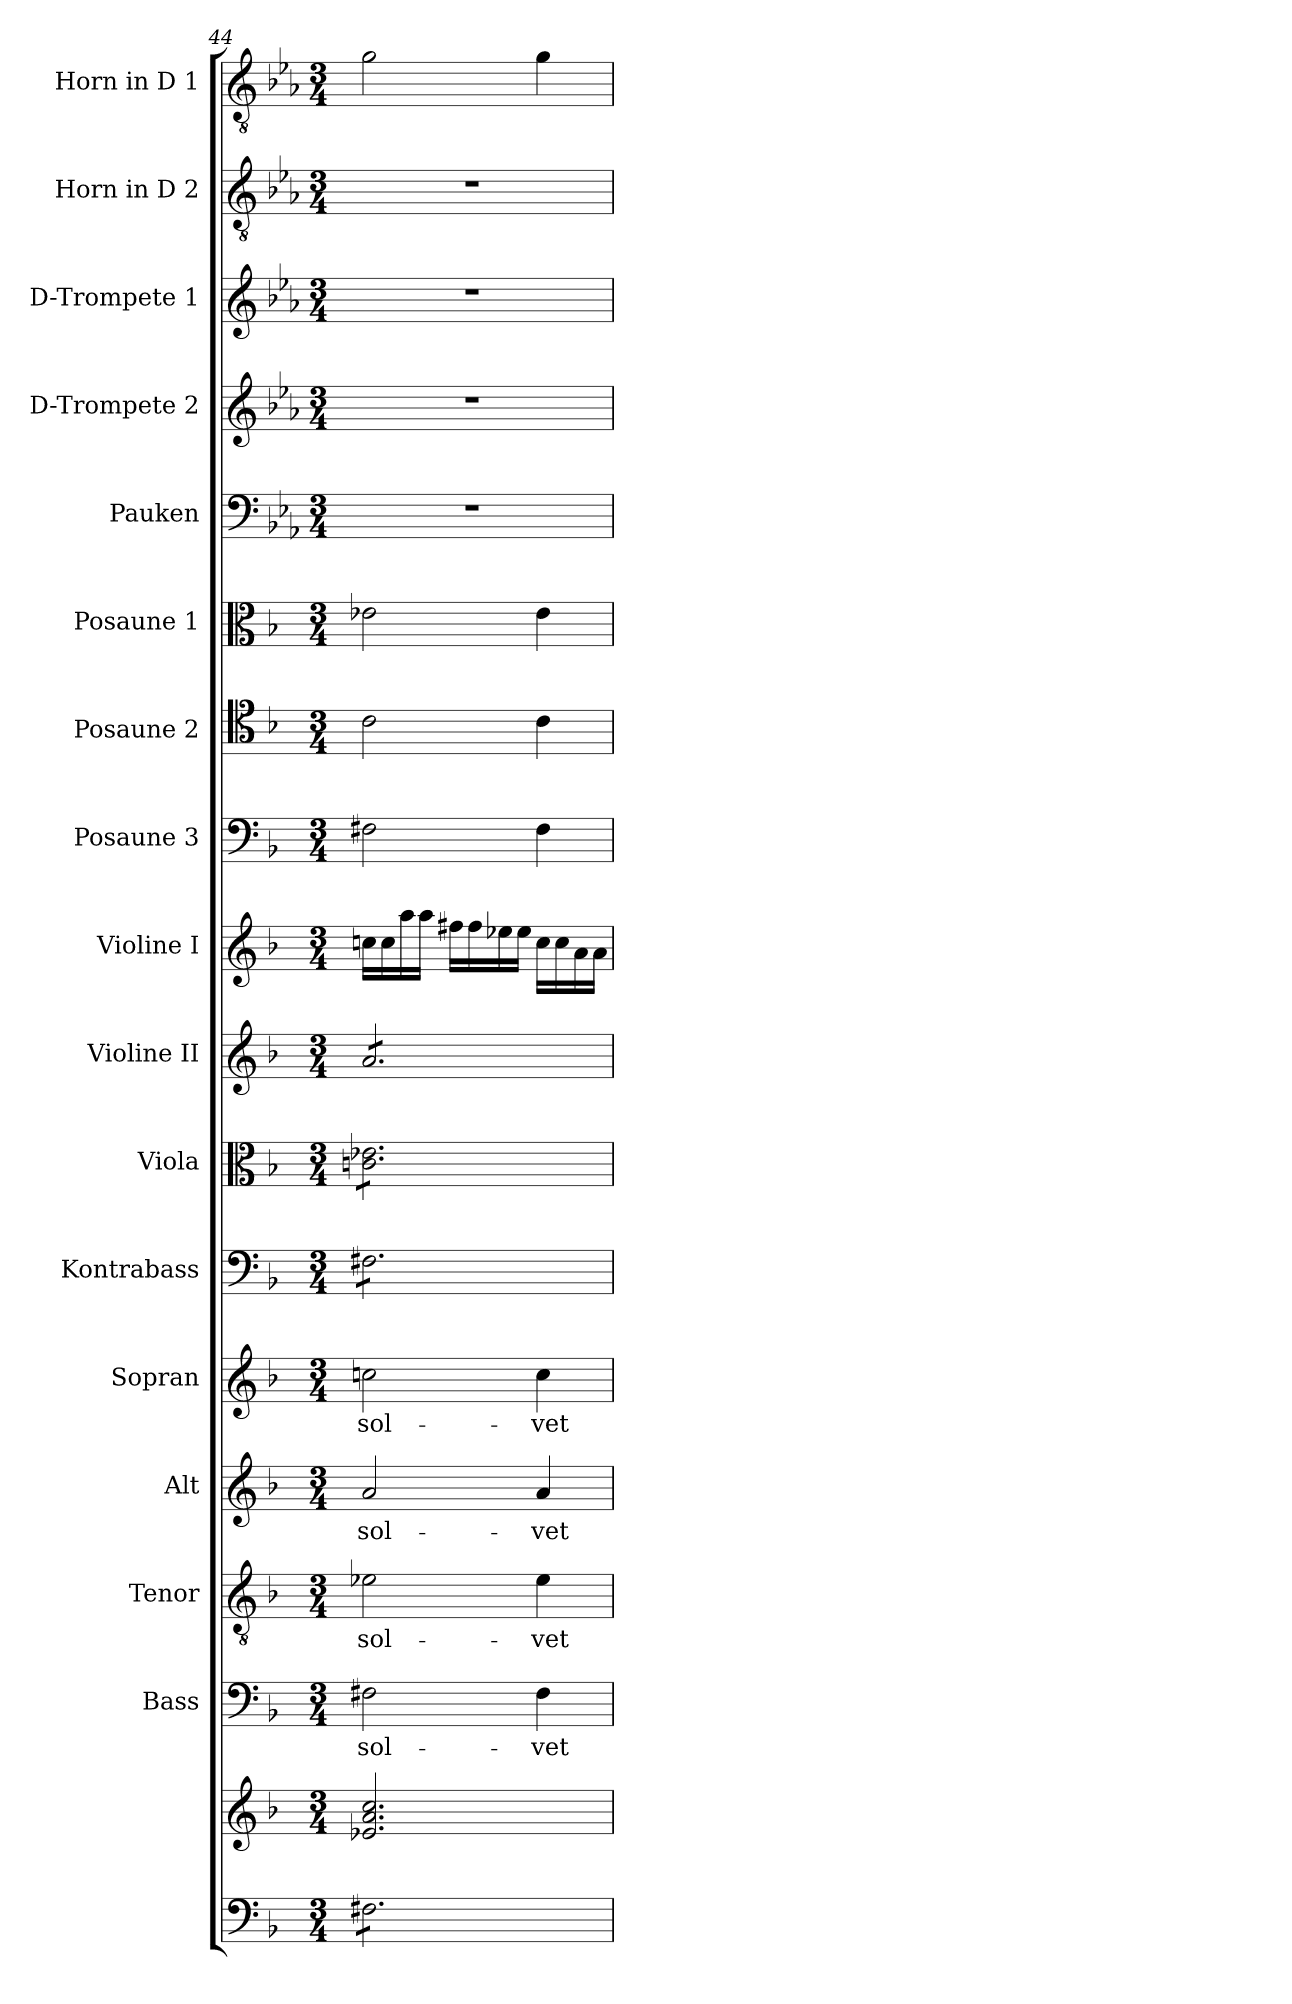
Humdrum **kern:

**kern	**kern	**kern	**text	**kern	**text	**kern	**text	**kern	**text	**kern	**kern	**kern	**kern	**kern	**kern	**kern	**kern	**kern	**kern	**kern	**kern
*part17	*part17	*part16	*part16	*part15	*part15	*part14	*part14	*part13	*part13	*part12	*part11	*part10	*part9	*part8	*part7	*part6	*part5	*part4	*part3	*part2	*part1
*staff18	*staff17	*staff16	*staff16	*staff15	*staff15	*staff14	*staff14	*staff13	*staff13	*staff12	*staff11	*staff10	*staff9	*staff8	*staff7	*staff6	*staff5	*staff4	*staff3	*staff2	*staff1
*	*	*I"Bass	*	*I"Tenor	*	*I"Alt	*	*I"Sopran	*	*I"Kontrabass	*I"Viola	*I"Violine II	*I"Violine I	*I"Posaune 3	*I"Posaune 2	*I"Posaune 1	*I"Pauken	*I"D-Trompete 2	*I"D-Trompete 1	*I"Horn in D 2	*I"Horn in D 1
*	*	*I'B.	*	*I'T.	*	*I'A.	*	*I'S.	*	*I'Kb.	*I'Vla.	*I'Vl. II	*I'Vl. I	*I'Pos. 3	*I'Pos. 2	*I'Pos. 1	*I'Pk.	*I'D Trp. 2	*I'D Trp. 1	*I'Hrn. 2	*I'Hrn. 1
*clefF4	*clefG2	*clefF4	*	*clefGv2	*	*clefG2	*	*clefG2	*	*clefF4	*clefC3	*clefG2	*clefG2	*clefF4	*clefC4	*clefC3	*clefF4	*clefG2	*clefG2	*clefGv2	*clefGv2
*	*	*	*	*	*	*	*	*	*	*ITrd7c12	*	*	*	*	*	*	*ITrd-1c-2	*ITrd-1c-2	*ITrd-1c-2	*ITrd-1c-2	*ITrd-1c-2
*k[b-]	*k[b-]	*k[b-]	*	*k[b-]	*	*k[b-]	*	*k[b-]	*	*k[b-]	*k[b-]	*k[b-]	*k[b-]	*k[b-]	*k[b-]	*k[b-]	*k[b-]	*k[b-]	*k[b-]	*k[b-]	*k[b-]
*F:	*F:	*F:	*	*F:	*	*F:	*	*F:	*	*F:	*F:	*F:	*F:	*F:	*F:	*F:	*F:	*F:	*F:	*F:	*F:
*M3/4	*M3/4	*M3/4	*	*M3/4	*	*M3/4	*	*M3/4	*	*M3/4	*M3/4	*M3/4	*M3/4	*M3/4	*M3/4	*M3/4	*M3/4	*M3/4	*M3/4	*M3/4	*M3/4
=44	=44	=44	=44	=44	=44	=44	=44	=44	=44	=44	=44	=44	=44	=44	=44	=44	=44	=44	=44	=44	=44
!	!	!	!LO:LY:b	!	!LO:LY:b	!	!LO:LY:b	!	!LO:LY:b	!	!	!	!	!	!	!	!	!	!	!	!
*tremolo	*	*	*	*	*	*	*	*	*	*	*	*	*	*	*	*	*	*	*	*	*
*	*	*	*	*	*	*	*	*	*	*tremolo	*	*	*	*	*	*	*	*	*	*	*
*	*	*	*	*	*	*	*	*	*	*	*tremolo	*	*	*	*	*	*	*	*	*	*
*	*	*	*	*	*	*	*	*	*	*	*	*tremolo	*	*	*	*	*	*	*	*	*
8F#X\L	2.e-X/ 2.a/ 2.cc/	2F#X\	sol-	2e-X\	sol-	2a/	sol-	2ccn\	sol-	8FF#X\L	8cn\ 8e-X\L	8a/L	16ccn\LL	2F#X\	2c\	2e-X\	2.r	2.r	2.r	2.r	2a\
.	.	.	.	.	.	.	.	.	.	.	.	.	16cc\	.	.	.	.	.	.	.	.
8F#X\	.	.	.	.	.	.	.	.	.	8FF#X\	8cn\ 8e-X\	8a/	16aa\	.	.	.	.	.	.	.	.
.	.	.	.	.	.	.	.	.	.	.	.	.	16aa\JJ	.	.	.	.	.	.	.	.
8F#X\	.	.	.	.	.	.	.	.	.	8FF#X\	8cn\ 8e-X\	8a/	16ff#X\LL	.	.	.	.	.	.	.	.
.	.	.	.	.	.	.	.	.	.	.	.	.	16ff#\	.	.	.	.	.	.	.	.
8F#X\	.	.	.	.	.	.	.	.	.	8FF#X\	8cn\ 8e-X\	8a/	16ee-X\	.	.	.	.	.	.	.	.
.	.	.	.	.	.	.	.	.	.	.	.	.	16ee-\JJ	.	.	.	.	.	.	.	.
!	!	!	!LO:LY:b	!	!LO:LY:b	!	!LO:LY:b	!	!LO:LY:b	!	!	!	!	!	!	!	!	!	!	!	!
8F#X\	.	4F#\	-vet	4e-\	-vet	4a/	-vet	4cc\	-vet	8FF#X\	8cn\ 8e-X\	8a/	16cc\LL	4F#\	4c\	4e-\	.	.	.	.	4a\
.	.	.	.	.	.	.	.	.	.	.	.	.	16cc\	.	.	.	.	.	.	.	.
8F#X\J	.	.	.	.	.	.	.	.	.	8FF#X\J	8cn\ 8e-X\J	8a/J	16a\	.	.	.	.	.	.	.	.
*	*	*	*	*	*	*	*	*	*	*	*	*Xtremolo	*	*	*	*	*	*	*	*	*
*	*	*	*	*	*	*	*	*	*	*	*Xtremolo	*	*	*	*	*	*	*	*	*	*
*	*	*	*	*	*	*	*	*	*	*Xtremolo	*	*	*	*	*	*	*	*	*	*	*
*Xtremolo	*	*	*	*	*	*	*	*	*	*	*	*	*	*	*	*	*	*	*	*	*
.	.	.	.	.	.	.	.	.	.	.	.	.	16a\JJ	.	.	.	.	.	.	.	.
=	=	=	=	=	=	=	=	=	=	=	=	=	=	=	=	=	=	=	=	=	=
*-	*-	*-	*-	*-	*-	*-	*-	*-	*-	*-	*-	*-	*-	*-	*-	*-	*-	*-	*-	*-	*-
